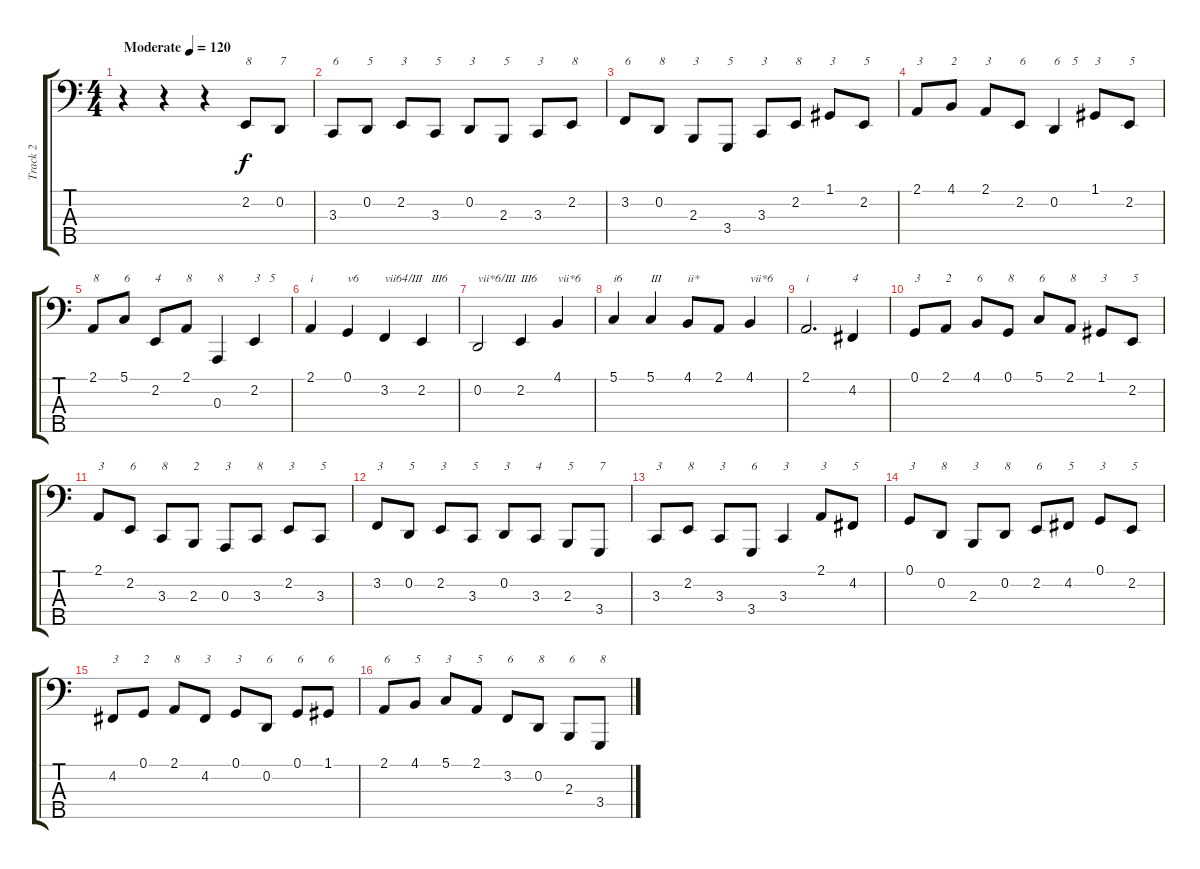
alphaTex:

\track ("Track 2" "Track 2") {instrument acousticgrandpiano}
\staff {score tabs}
\tuning (G2 D2 A1 E1 B0) {hide}
\ts (4 4)
\tempo (120 "Moderate")
\clef f4
\ks c
r.4{dy f instrument acousticgrandpiano} r.4 r.4 2.2.8{txt "8"} 0.2.8{txt "7"} |
3.3.8{txt "6"} 0.2.8{txt "5"} 2.2.8{txt "3"} 3.3.8{txt "5"} 0.2.8{txt "3"} 2.3.8{txt "5"} 3.3.8{txt "3"} 2.2.8{txt "8"} |
3.2.8{txt "6"} 0.2.8{txt "8"} 2.3.8{txt "3"} 3.4.8{txt "5"} 3.3.8{txt "3"} 2.2.8{txt "8"} 1.1.8{txt "3"} 2.2.8{txt "5"} |
2.1.8{txt "3"} 4.1.8{txt "2"} 2.1.8{txt "3"} 2.2.8{txt "6"} 0.2.4{txt "6    5"} 1.1.8{txt "3"} 2.2.8{txt "5"} |
2.1.8{txt "8"} 5.1.8{txt "6"} 2.2.8{txt "4"} 2.1.8{txt "8"} 0.3.4{txt "8"} 2.2.4{txt "3   5"} |
2.1.4{txt "i"} 0.1.4{txt "v6"} 3.2.4{txt "vii64/III   III6"} 2.2.4 |
0.2.2{txt "vii*6/III"} 2.2.4{txt "III6"} 4.1.4{txt "vii*6"} |
5.1.4{txt "i6"} 5.1.4{txt "III"} 4.1.8{txt "ii*"} 2.1.8 4.1.4{txt "vii*6"} |
2.1.2{d txt "i"} 4.2.4{txt "4"} |
0.1.8{txt "3"} 2.1.8{txt "2"} 4.1.8{txt "6"} 0.1.8{txt "8"} 5.1.8{txt "6"} 2.1.8{txt "8"} 1.1.8{txt "3"} 2.2.8{txt "5"} |
2.1.8{txt "3"} 2.2.8{txt "6"} 3.3.8{txt "8"} 2.3.8{txt "2"} 0.3.8{txt "3"} 3.3.8{txt "8"} 2.2.8{txt "3"} 3.3.8{txt "5"} |
3.2.8{txt "3"} 0.2.8{txt "5"} 2.2.8{txt "3"} 3.3.8{txt "5"} 0.2.8{txt "3"} 3.3.8{txt "4"} 2.3.8{txt "5"} 3.4.8{txt "7"} |
3.3.8{txt "3"} 2.2.8{txt "8"} 3.3.8{txt "3"} 3.4.8{txt "6"} 3.3.4{txt "3"} 2.1.8{txt "3"} 4.2.8{txt "5"} |
0.1.8{txt "3"} 0.2.8{txt "8"} 2.3.8{txt "3"} 0.2.8{txt "8"} 2.2.8{txt "6"} 4.2.8{txt "5"} 0.1.8{txt "3"} 2.2.8{txt "5"} |
4.2.8{txt "3"} 0.1.8{txt "2"} 2.1.8{txt "8"} 4.2.8{txt "3"} 0.1.8{txt "3"} 0.2.8{txt "6"} 0.1.8{txt "6"} 1.1.8{txt "6"} |
2.1.8{txt "6"} 4.1.8{txt "5"} 5.1.8{txt "3"} 2.1.8{txt "5"} 3.2.8{txt "6"} 0.2.8{txt "8"} 2.3.8{txt "6"} 3.4.8{txt "8"}
